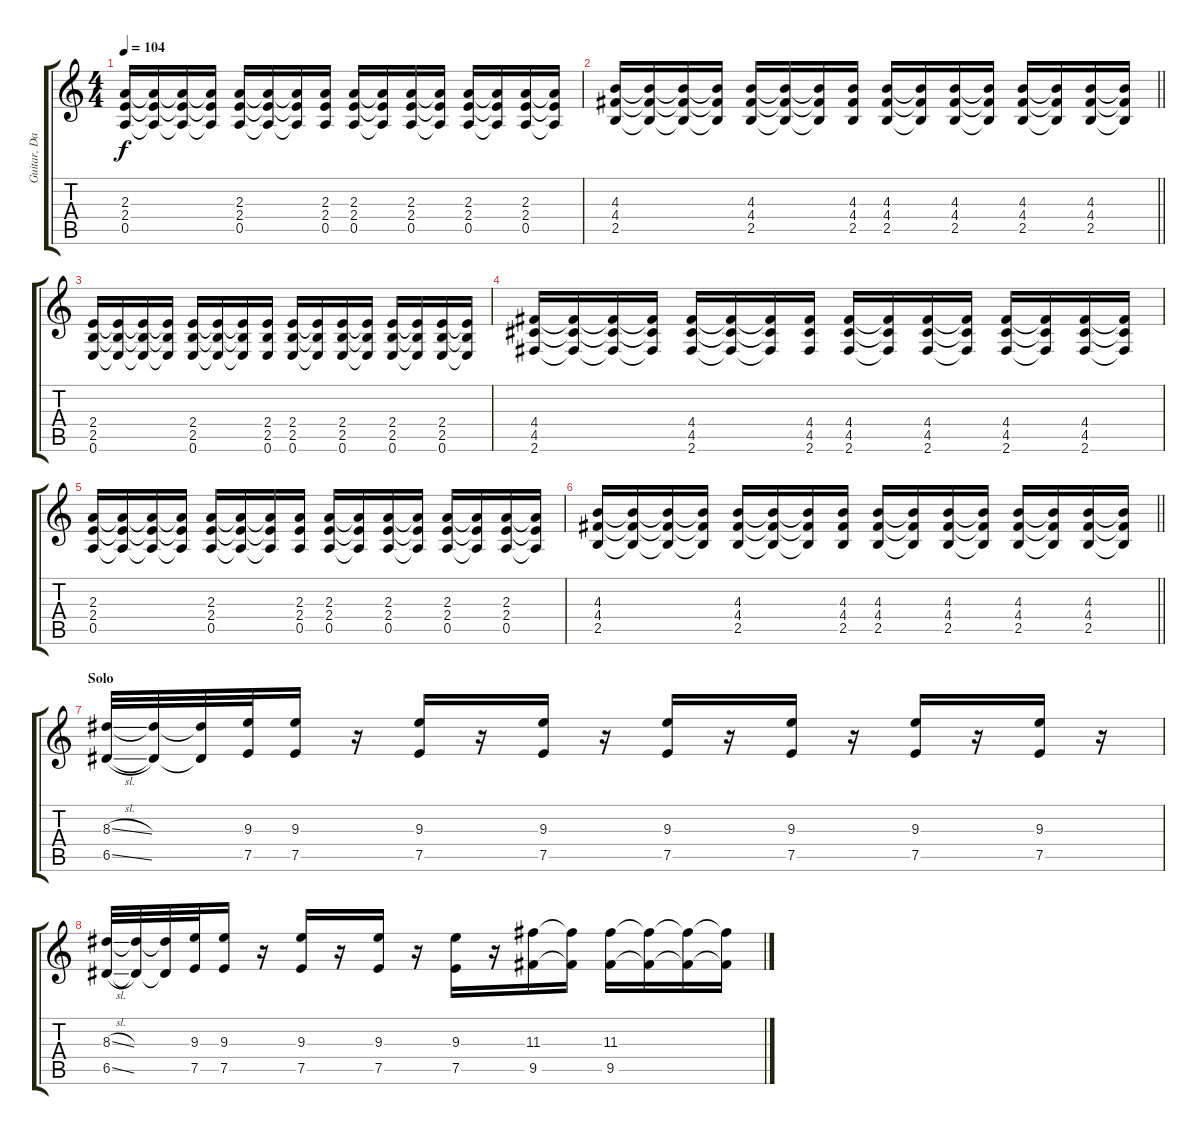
\track ("Guitar, Dan" "Guitar, Da") {instrument distortionguitar}
\staff {score tabs}
\tuning (E4 B3 G3 D3 A2 E2) {hide}
\ts (4 4)
\tempo 104
\clef g2
\ks c
(2.3 2.4 0.5).16{dy f} (2.3{t} 2.4{t} 0.5{t}).16 (2.3{t} 2.4{t} 0.5{t}).16 (2.3{t} 2.4{t} 0.5{t}).16 (2.3 2.4 0.5).16 (2.3{t} 2.4{t} 0.5{t}).16 (2.3{t} 2.4{t} 0.5{t}).16 (2.3 2.4 0.5).16 (2.3 2.4 0.5).16 (2.3{t} 2.4{t} 0.5{t}).16 (2.3 2.4 0.5).16 (2.3{t} 2.4{t} 0.5{t}).16 (2.3 2.4 0.5).16 (2.3{t} 2.4{t} 0.5{t}).16 (2.3 2.4 0.5).16 (2.3{t} 2.4{t} 0.5{t}).16 |
\barLineRight lightlight
(4.3 4.4 2.5).16 (4.3{t} 4.4{t} 2.5{t}).16 (4.3{t} 4.4{t} 2.5{t}).16 (4.3{t} 4.4{t} 2.5{t}).16 (4.3 4.4 2.5).16 (4.3{t} 4.4{t} 2.5{t}).16 (4.3{t} 4.4{t} 2.5{t}).16 (4.3 4.4 2.5).16 (4.3 4.4 2.5).16 (4.3{t} 4.4{t} 2.5{t}).16 (4.3 4.4 2.5).16 (4.3{t} 4.4{t} 2.5{t}).16 (4.3 4.4 2.5).16 (4.3{t} 4.4{t} 2.5{t}).16 (4.3 4.4 2.5).16 (4.3{t} 4.4{t} 2.5{t}).16 |
(2.4 2.5 0.6).16 (2.4{t} 2.5{t} 0.6{t}).16 (2.4{t} 2.5{t} 0.6{t}).16 (2.4{t} 2.5{t} 0.6{t}).16 (2.4 2.5 0.6).16 (2.4{t} 2.5{t} 0.6{t}).16 (2.4{t} 2.5{t} 0.6{t}).16 (2.4 2.5 0.6).16 (2.4 2.5 0.6).16 (2.4{t} 2.5{t} 0.6{t}).16 (2.4 2.5 0.6).16 (2.4{t} 2.5{t} 0.6{t}).16 (2.4 2.5 0.6).16 (2.4{t} 2.5{t} 0.6{t}).16 (2.4 2.5 0.6).16 (2.4{t} 2.5{t} 0.6{t}).16 |
(4.4 4.5 2.6).16 (4.4{t} 4.5{t} 2.6{t}).16 (4.4{t} 4.5{t} 2.6{t}).16 (4.4{t} 4.5{t} 2.6{t}).16 (4.4 4.5 2.6).16 (4.4{t} 4.5{t} 2.6{t}).16 (4.4{t} 4.5{t} 2.6{t}).16 (4.4 4.5 2.6).16 (4.4 4.5 2.6).16 (4.4{t} 4.5{t} 2.6{t}).16 (4.4 4.5 2.6).16 (4.4{t} 4.5{t} 2.6{t}).16 (4.4 4.5 2.6).16 (4.4{t} 4.5{t} 2.6{t}).16 (4.4 4.5 2.6).16 (4.4{t} 4.5{t} 2.6{t}).16 |
(2.3 2.4 0.5).16 (2.3{t} 2.4{t} 0.5{t}).16 (2.3{t} 2.4{t} 0.5{t}).16 (2.3{t} 2.4{t} 0.5{t}).16 (2.3 2.4 0.5).16 (2.3{t} 2.4{t} 0.5{t}).16 (2.3{t} 2.4{t} 0.5{t}).16 (2.3 2.4 0.5).16 (2.3 2.4 0.5).16 (2.3{t} 2.4{t} 0.5{t}).16 (2.3 2.4 0.5).16 (2.3{t} 2.4{t} 0.5{t}).16 (2.3 2.4 0.5).16 (2.3{t} 2.4{t} 0.5{t}).16 (2.3 2.4 0.5).16 (2.3{t} 2.4{t} 0.5{t}).16 |
\barLineRight lightlight
(4.3 4.4 2.5).16 (4.3{t} 4.4{t} 2.5{t}).16 (4.3{t} 4.4{t} 2.5{t}).16 (4.3{t} 4.4{t} 2.5{t}).16 (4.3 4.4 2.5).16 (4.3{t} 4.4{t} 2.5{t}).16 (4.3{t} 4.4{t} 2.5{t}).16 (4.3 4.4 2.5).16 (4.3 4.4 2.5).16 (4.3{t} 4.4{t} 2.5{t}).16 (4.3 4.4 2.5).16 (4.3{t} 4.4{t} 2.5{t}).16 (4.3 4.4 2.5).16 (4.3{t} 4.4{t} 2.5{t}).16 (4.3 4.4 2.5).16 (4.3{t} 4.4{t} 2.5{t}).16 |
\section ("" "Solo")
(8.3{sl} 6.5{sl}).32 (8.3{t} 6.5{t}).32 (8.3{t} 6.5{t}).32 (9.3 7.5).32 (9.3 7.5).16 r.16 (9.3 7.5).16 r.16 (9.3 7.5).16 r.16 (9.3 7.5).16 r.16 (9.3 7.5).16 r.16 (9.3 7.5).16 r.16 (9.3 7.5).16 r.16 |
(8.3{sl} 6.5{sl}).32 (8.3{t} 6.5{t}).32 (8.3{t} 6.5{t}).32 (9.3 7.5).32 (9.3 7.5).16 r.16 (9.3 7.5).16 r.16 (9.3 7.5).16 r.16 (9.3 7.5).16 r.16 (11.3 9.5).16 (11.3{t} 9.5{t}).16 (11.3 9.5).16 (11.3{t} 9.5{t}).16 (11.3{t} 9.5{t}).16 (11.3{t} 9.5{t}).16
